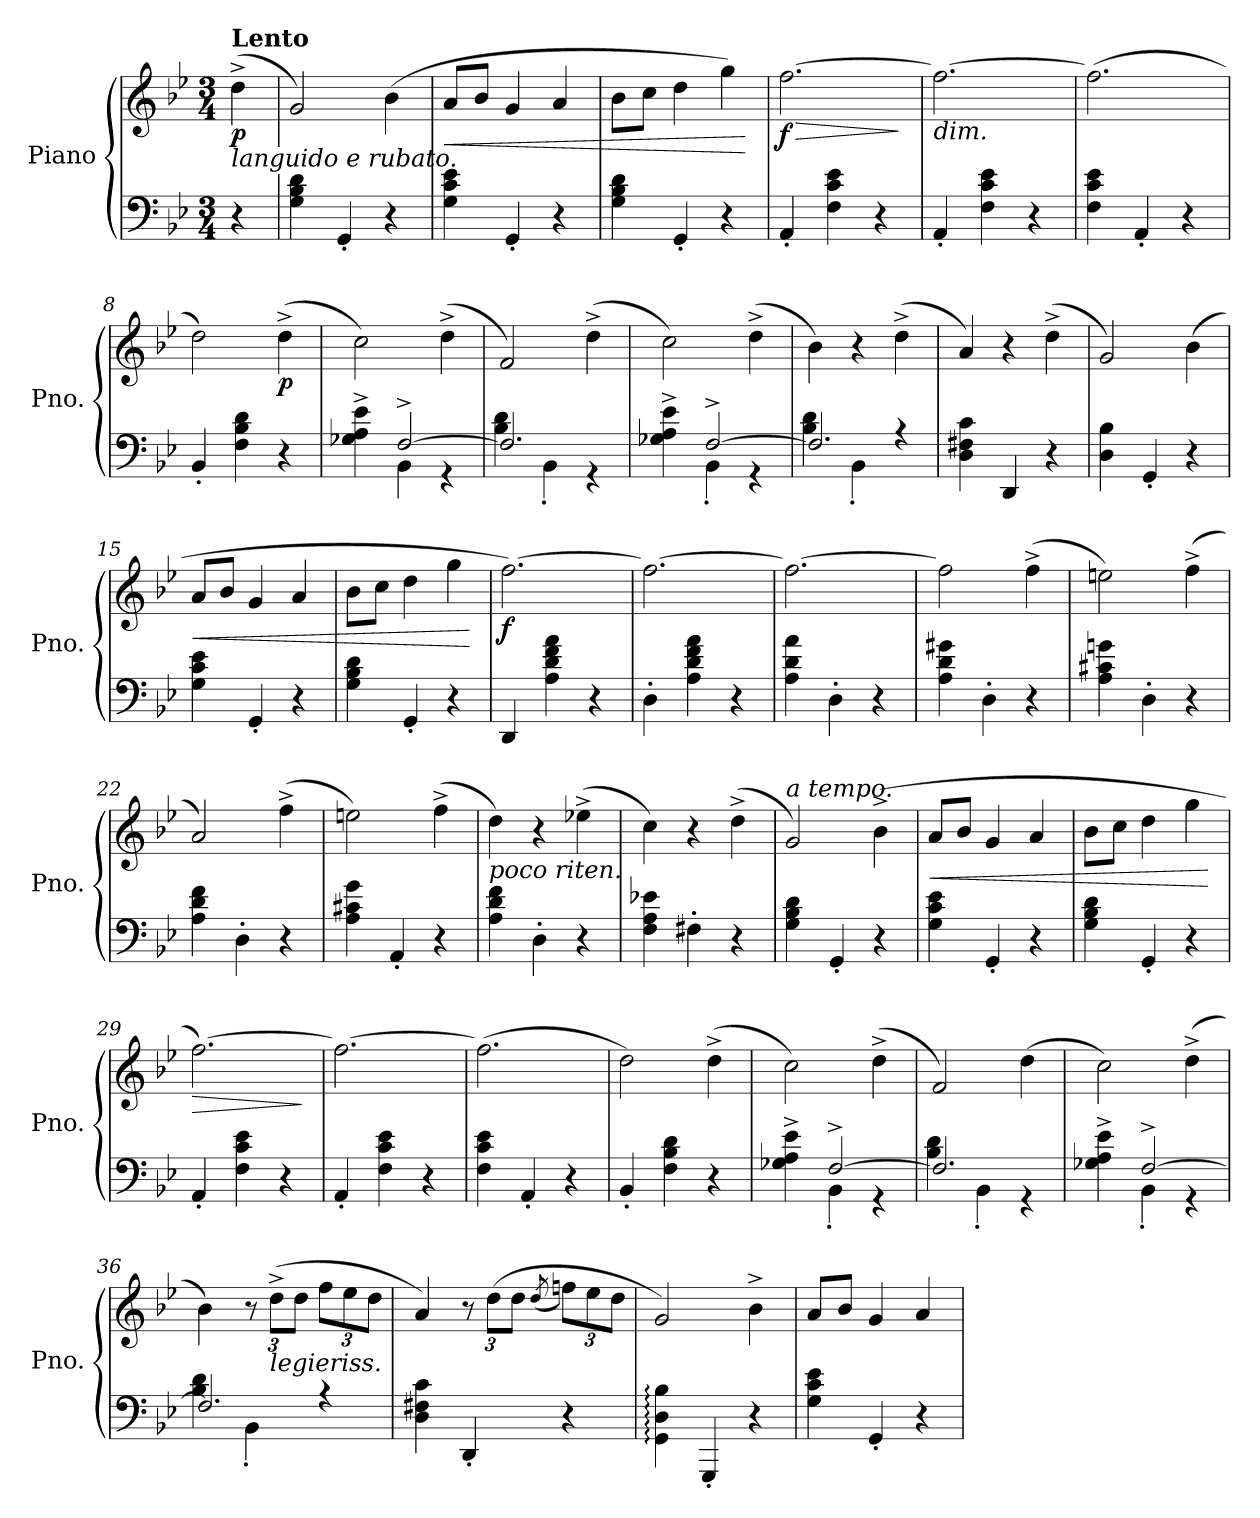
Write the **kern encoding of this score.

**kern	**kern	**dynam
*part1	*part1	*part1
*staff2	*staff1	*staff1/2
*I"Piano	*	*
*I'Pno.	*	*
*clefF4	*clefG2	*
*k[b-e-]	*k[b-e-]	*
*M3/4	*M3/4	*
*MM180	*MM180	*
=1	=1	=1
!	!LO:TX:b:i:t=languido e rubato.	!
!	!LO:TX:a:B:t=Lento	!
!	!	!LO:DY:b
4r	(>4dd^\	p
=2	=2	=2
4G\ 4B-\ 4d\	2g/)	.
4GG'/	.	.
4r	(>4b-\	.
=3	=3	=3
!	!	!LO:HP:b
4G\ 4c\ 4e-\	8a/L	<
.	8b-/J	.
4GG'/	4g/	.
4r	4a/	.
=4	=4	=4
4G\ 4B-\ 4d\	8b-\L	.
.	8cc\J	.
4GG'/	4dd\	.
4r	4gg\)	.
.	.	[
=5	=5	=5
!	!	!LO:HP:b
!	!	!LO:DY:n=1:b
4AA'/	[2.ff\	> f
4F\ 4c\ 4e-\	.	.
4r	.	.
.	.	]
=6	=6	=6
!	!LO:TX:b:i:t=dim.	!
4AA'/	2.ff\_	.
4F\ 4c\ 4e-\	.	.
4r	.	.
=7	=7	=7
4F\ 4c\ 4e-\	(>2.ff\]	.
4AA'/	.	.
4r	.	.
=8	=8	=8
4BB-'/	2dd\)	.
4F\ 4B-\ 4d\	.	.
!	!	!LO:DY:b
4r	(>4dd^\	p
!!LO:LB:g=z
=9	=9	=9
*^	*	*
4G-X\<^ 4A\<^ 4e-\<^	4ryy	2cc\)	.
[2F^/	4BB-\	.	.
.	4r	(>4dd^\	.
=10	=10	=10	=10
2.F/]	4B-\ 4d\	2f/)	.
.	4BB-'\	.	.
.	4r	(>4dd^\	.
=11	=11	=11	=11
4G-X\<^ 4A\<^ 4e-\<^	4ryy	2cc\)	.
[2F^/	4BB-'\	.	.
.	4r	(>4dd^\	.
=12	=12	=12	=12
2.F/]	4B-\ 4d\	4b-\)	.
.	4BB-'\	4r	.
.	4rA	(>4dd^\	.
*v	*v	*	*
=13	=13	=13
4D\ 4F#X\ 4c\	4a/)	.
4DD/	4r	.
4r	(>4dd^\	.
=14	=14	=14
4D\ 4B-\	2g/)	.
4GG'/	.	.
4r	(>4b-\	.
=15	=15	=15
!	!	!LO:HP:b
4G\ 4c\ 4e-\	8a/L	<
.	8b-/J	.
4GG'/	4g/	.
4r	4a/	.
=16	=16	=16
4G\ 4B-\ 4d\	8b-\L	.
.	8cc\J	.
4GG'/	4dd\	.
4r	4gg\	.
.	.	[
!!LO:LB:g=z
=17	=17	=17
!	!	!LO:DY:b
4DD/	[2.ff\)	f
4A\ 4d\ 4f\ 4a\	.	.
4r	.	.
=18	=18	=18
4D'\	2.ff\_	.
4A\ 4d\ 4f\ 4a\	.	.
4r	.	.
=19	=19	=19
4A\ 4d\ 4a\	2.ff\_	.
4D'\	.	.
4r	.	.
=20	=20	=20
4A\ 4d\ 4g#X\	2ff\]	.
4D'\	.	.
4r	(>4ff^\	.
=21	=21	=21
4A\ 4c#X\ 4gn\	2een\)	.
4D'\	.	.
4r	(>4ff^\	.
=22	=22	=22
4A\ 4d\ 4f\	2a/)	.
4D'\	.	.
4r	(>4ff^\	.
=23	=23	=23
4A\ 4c#X\ 4g\	2een\)	.
4AA'/	.	.
4r	(>4ff^\	.
=24	=24	=24
!	!LO:TX:b:i:t=poco riten.	!
4A\ 4d\ 4f\	4dd\)	.
4D'\	4r	.
4r	(>4ee-X^\	.
=25	=25	=25
4F\ 4A\ 4e-X\	4cc\)	.
4F#X'\	4r	.
4r	(>4dd^\	.
!!LO:LB:g=z
=26	=26	=26
!	!LO:TX:a:i:t=a tempo.	!
4G\ 4B-\ 4d\	2g/)	.
4GG'/	.	.
4r	(>4b-^\	.
=27	=27	=27
!	!	!LO:HP:b
4G\ 4c\ 4e-\	8a/L	<
.	8b-/J	.
4GG'/	4g/	.
4r	4a/	.
=28	=28	=28
4G\ 4B-\ 4d\	8b-\L	.
.	8cc\J	.
4GG'/	4dd\	.
4r	4gg\	.
.	.	[
=29	=29	=29
!	!	!LO:HP:b
4AA'/	[2.ff\)	>
4F\ 4c\ 4e-\	.	.
4r	.	.
.	.	]
=30	=30	=30
4AA'/	2.ff\_	.
4F\ 4c\ 4e-\	.	.
4r	.	.
=31	=31	=31
4F\ 4c\ 4e-\	(>2.ff\]	.
4AA'/	.	.
4r	.	.
=32	=32	=32
4BB-'/	2dd\)	.
4F\ 4B-\ 4d\	.	.
4r	(>4dd^\	.
=33	=33	=33
*^	*	*
4G-X\^ 4A\^ 4e-\^	4ryy	2cc\)	.
[2F^/	4BB-'\	.	.
.	4r	(>4dd^\	.
=34	=34	=34	=34
2.F/]	4B-\ 4d\	2f/)	.
.	4BB-'\	.	.
.	4r	(>4dd\	.
=35	=35	=35	=35
4G-X\^ 4A\^ 4e-\^	4ryy	2cc\)	.
[2F^/	4BB-'\	.	.
.	4r	(>4dd^\	.
!!LO:LB:g=z
=36	=36	=36	=36
2.F/]	4B-\ 4d\	4b-\)	.
*	*	*Xbrackettup	*
.	4BB-'\	12r	.
!	!	!LO:TX:b:i:t=legieriss.	!
.	.	(>12dd<^\L	.
.	.	12dd<\J	.
.	4rA	12ff<\L	.
.	.	12ee-\	.
.	.	12dd\J	.
*v	*v	*	*
=37	=37	=37
4D\ 4F#X\ 4c\	4a/)	.
4DD'/	12r	.
.	(>12dd<\L	.
.	12dd<\J	.
.	(<8qdd</	.
4r	12ffn<\L)	.
.	12ee-\	.
.	12dd\J	.
=38	=38	=38
4GG\: 4D\: 4B-\:	2g/)	.
4GGG'/	.	.
4r	4b-^\	.
=39	=39	=39
4G\ 4c\ 4e-\	8a/L	.
.	8b-/J	.
4GG'/	4g/	.
4r	4a/	.
=	=	=
*-	*-	*-
